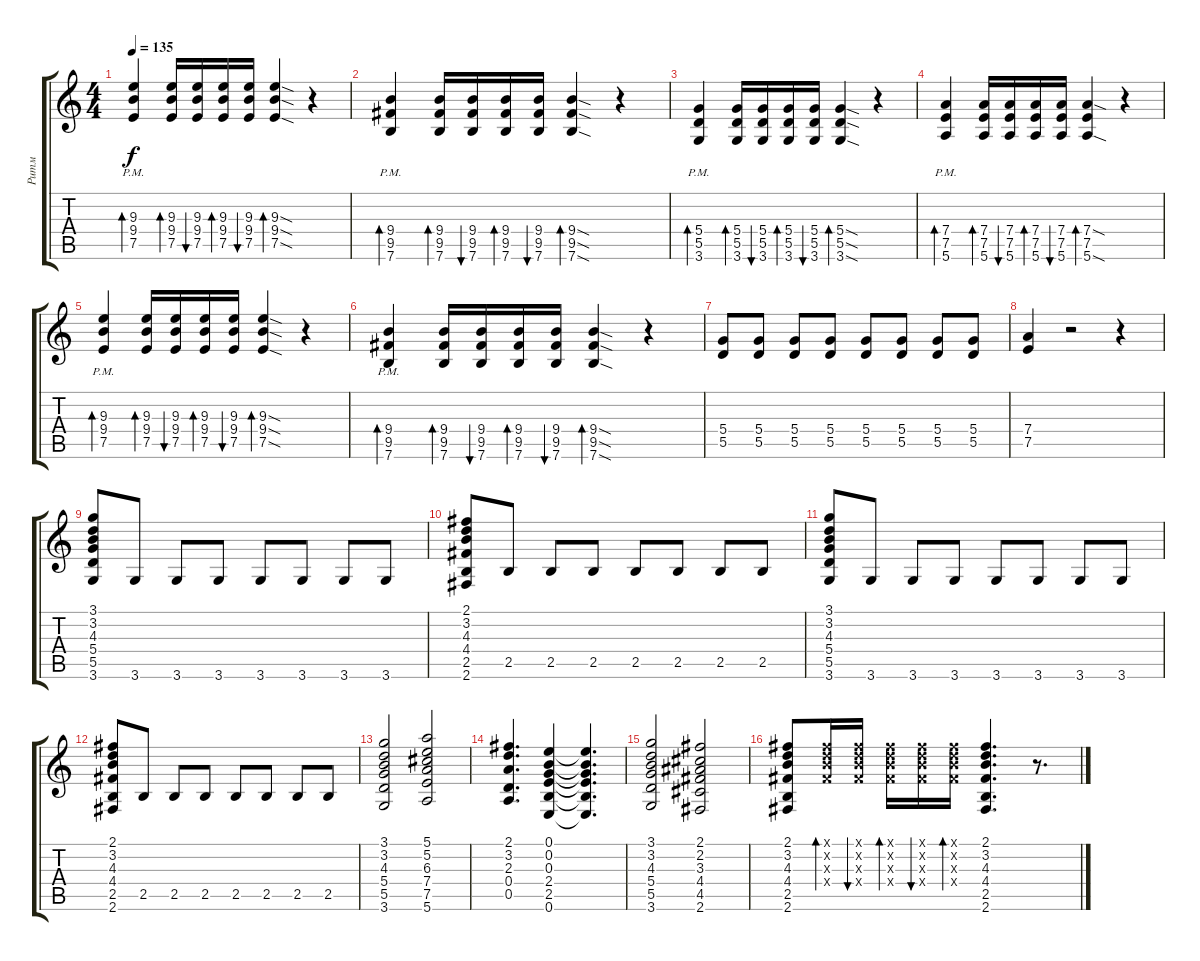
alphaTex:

\track ("Ритм" "Ритм") {instrument acousticguitarsteel}
\staff {score tabs}
\tuning (E4 B3 G3 D3 A2 E2) {hide}
\ts (4 4)
\tempo 135
\clef g2
\ks c
(9.3 9.4{pm} 7.5).4{bd 60 dy f instrument overdrivenguitar} (9.3 9.4 7.5).16{bd 60} (9.3 9.4 7.5).16{bu 60} (9.3 9.4 7.5).16{bd 60} (9.3 9.4 7.5).16{bu 60} (9.3{sod} 9.4{sod} 7.5{sod}).4{bd 60} r.4 |
(9.4{pm} 9.5 7.6).4{bd 60} (9.4 9.5 7.6).16{bd 60} (9.4 9.5 7.6).16{bu 60} (9.4 9.5 7.6).16{bd 60} (9.4 9.5 7.6).16{bu 60} (9.4{sod} 9.5{sod} 7.6{sod}).4{bd 60} r.4 |
(5.4{pm} 5.5 3.6).4{bd 60} (5.4 5.5 3.6).16{bd 60} (5.4 5.5 3.6).16{bu 60} (5.4 5.5 3.6).16{bd 60} (5.4 5.5 3.6).16{bu 60} (5.4{sod} 5.5{sod} 3.6{sod}).4{bd 60} r.4 |
(7.4{pm} 7.5 5.6).4{bd 60} (7.4 7.5 5.6).16{bd 60} (7.4 7.5 5.6).16{bu 60} (7.4 7.5 5.6).16{bd 60} (7.4 7.5 5.6).16{bu 60} (7.4{sod} 7.5 5.6{sod}).4{bd 60} r.4 |
(9.3 9.4{pm} 7.5).4{bd 60 instrument overdrivenguitar} (9.3 9.4 7.5).16{bd 60} (9.3 9.4 7.5).16{bu 60} (9.3 9.4 7.5).16{bd 60} (9.3 9.4 7.5).16{bu 60} (9.3{sod} 9.4{sod} 7.5{sod}).4{bd 60} r.4 |
(9.4{pm} 9.5 7.6).4{bd 60} (9.4 9.5 7.6).16{bd 60} (9.4 9.5 7.6).16{bu 60} (9.4 9.5 7.6).16{bd 60} (9.4 9.5 7.6).16{bu 60} (9.4{sod} 9.5{sod} 7.6{sod}).4{bd 60} r.4 |
(5.4 5.5).8 (5.4 5.5).8 (5.4 5.5).8 (5.4 5.5).8 (5.4 5.5).8 (5.4 5.5).8 (5.4 5.5).8 (5.4 5.5).8 |
(7.4 7.5).4 r.2 r.4 |
(3.1 3.2 4.3 5.4 5.5 3.6).8{instrument acousticguitarsteel} 3.6.8 3.6.8 3.6.8 3.6.8 3.6.8 3.6.8 3.6.8 |
(2.1 3.2 4.3 4.4 2.5 2.6).8 2.5.8 2.5.8 2.5.8 2.5.8 2.5.8 2.5.8 2.5.8 |
(3.1 3.2 4.3 5.4 5.5 3.6).8 3.6.8 3.6.8 3.6.8 3.6.8 3.6.8 3.6.8 3.6.8 |
(2.1 3.2 4.3 4.4 2.5 2.6).8 2.5.8 2.5.8 2.5.8 2.5.8 2.5.8 2.5.8 2.5.8 |
(3.1 3.2 4.3 5.4 5.5 3.6).2 (5.1 5.2 6.3 7.4 7.5 5.6).2 |
(2.1 3.2 2.3 0.4 0.5).4{d} (0.1 0.2 0.3 2.4 2.5 0.6).4 (0.1{t} 0.2{t} 0.3{t} 2.4{t} 2.5{t} 0.6{t}).4{d} |
(3.1 3.2 4.3 5.4 5.5 3.6).2 (2.1 2.2 3.3 4.4 4.5 2.6).2 |
(2.1 3.2 4.3 4.4 2.5 2.6).8 (2.1{x} 3.2{x} 4.3{x} 4.4{x}).16{bd 60} (2.1{x} 3.2{x} 4.3{x} 4.4{x}).16{bu 60} (2.1{x} 3.2{x} 4.3{x} 4.4{x}).16{bd 60} (2.1{x} 3.2{x} 4.3{x} 4.4{x}).16{bu 60} (2.1{x} 3.2{x} 4.3{x} 4.4{x}).16{bd 60} (2.1 3.2 4.3 4.4 2.5 2.6).4{d} r.8{d}
